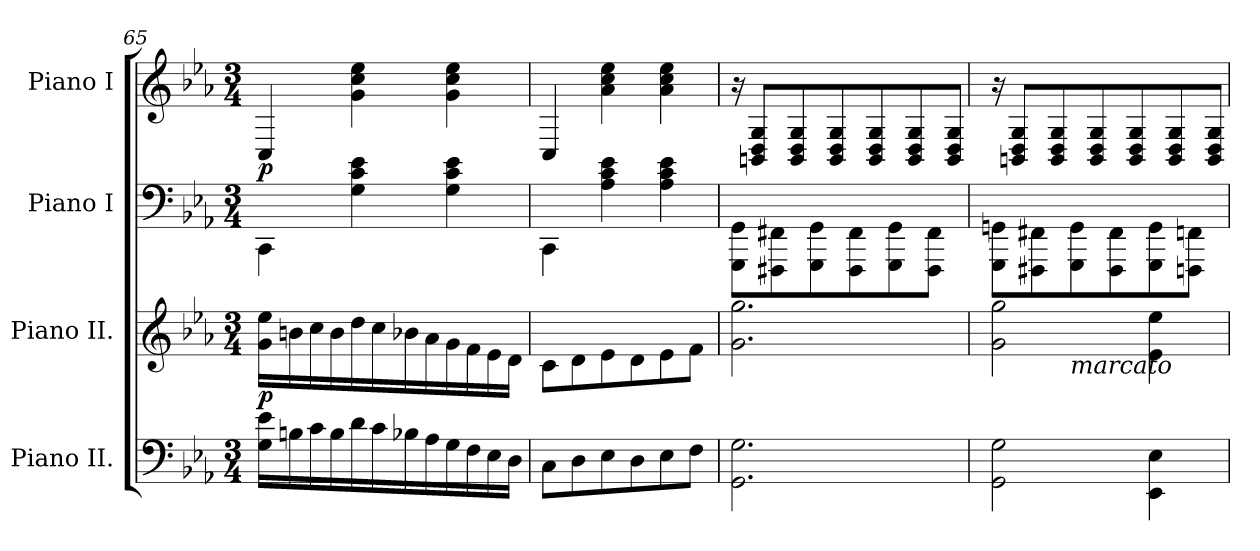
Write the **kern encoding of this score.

**kern	**kern	**dynam	**kern	**kern	**dynam
*part4	*part3	*part3	*part2	*part1	*part1
*staff4	*staff3	*staff3	*staff2	*staff1	*staff1
*I"Piano II.	*I"Piano II.	*	*I"Piano I	*I"Piano I	*
*clefF4	*clefG2	*	*clefF4	*clefG2	*
*k[b-e-a-]	*k[b-e-a-]	*	*k[b-e-a-]	*k[b-e-a-]	*
*M3/4	*M3/4	*	*M3/4	*M3/4	*
=65	=65	=65	=65	=65	=65
16G\ 16e-\LL	16g\ 16ee-\LL	p	4CC\	4C/	p
16Bn\	16bn\	.	.	.	.
16c\	16cc\	.	.	.	.
16B\	16b\	.	.	.	.
16d\	16dd\	.	4G\ 4c\ 4e-\	4g\ 4cc\ 4ee-\	.
16c\	16cc\	.	.	.	.
16B-X\	16b-X\	.	.	.	.
16A-\	16a-\	.	.	.	.
16G\	16g\	.	4G\ 4c\ 4e-\	4g\ 4cc\ 4ee-\	.
16F\	16f\	.	.	.	.
16E-\	16e-\	.	.	.	.
16D\JJ	16d\JJ	.	.	.	.
=66	=66	=66	=66	=66	=66
8C\L	8c\L	.	4CC\	4C/	.
8D\	8d\	.	.	.	.
8E-\	8e-\	.	4A-\ 4c\ 4e-\	4a-\ 4cc\ 4ee-\	.
8D\	8d\	.	.	.	.
8E-\	8e-\	.	4A-\ 4c\ 4e-\	4a-\ 4cc\ 4ee-\	.
8F\J	8f\J	.	.	.	.
=67	=67	=67	=67	=67	=67
2.GG\ 2.G\	2.g\ 2.gg\	.	8GGG\ 8GG\L	16r	.
.	.	.	.	8BBn/ 8D/ 8G/L	.
.	.	.	8FFF#X\ 8FF#X\	.	.
.	.	.	.	8BB/ 8D/ 8G/	.
.	.	.	8GGG\ 8GG\	.	.
.	.	.	.	8BB/ 8D/ 8G/	.
.	.	.	8FFF#\ 8FF#\	.	.
.	.	.	.	8BB/ 8D/ 8G/	.
.	.	.	8GGG\ 8GG\	.	.
.	.	.	.	8BB/ 8D/ 8G/	.
.	.	.	8FFF#\ 8FF#\J	.	.
!	!	!	!	!LO:N:vis=8	!
.	.	.	.	16BB/ 16D/ 16G/J	.
=68	=68	=68	=68	=68	=68
*	*^	*	*	*	*
2GG\ 2G\	2g\ 2gg\	4ryy	.	8GGG\ 8GGn\L	16r	.
.	.	.	.	.	8BBn/ 8D/ 8G/L	.
.	.	.	.	8FFF#X\ 8FF#X\	.	.
.	.	.	.	.	8BB/ 8D/ 8G/	.
!	!	!LO:TX:b:i:t=marcato	!	!	!	!
.	.	2ryy	.	8GGG\ 8GG\	.	.
.	.	.	.	.	8BB/ 8D/ 8G/	.
.	.	.	.	8FFF#\ 8FF#\	.	.
.	.	.	.	.	8BB/ 8D/ 8G/	.
4EE-\ 4E-\	4e-\ 4ee-\	.	.	8GGG\ 8GG\	.	.
.	.	.	.	.	8BB/ 8D/ 8G/	.
.	.	.	.	8FFFn\ 8FFn\J	.	.
!	!	!	!	!	!LO:N:vis=8	!
.	.	.	.	.	16BB/ 16D/ 16G/J	.
*	*v	*v	*	*	*	*
=	=	=	=	=	=
*-	*-	*-	*-	*-	*-
